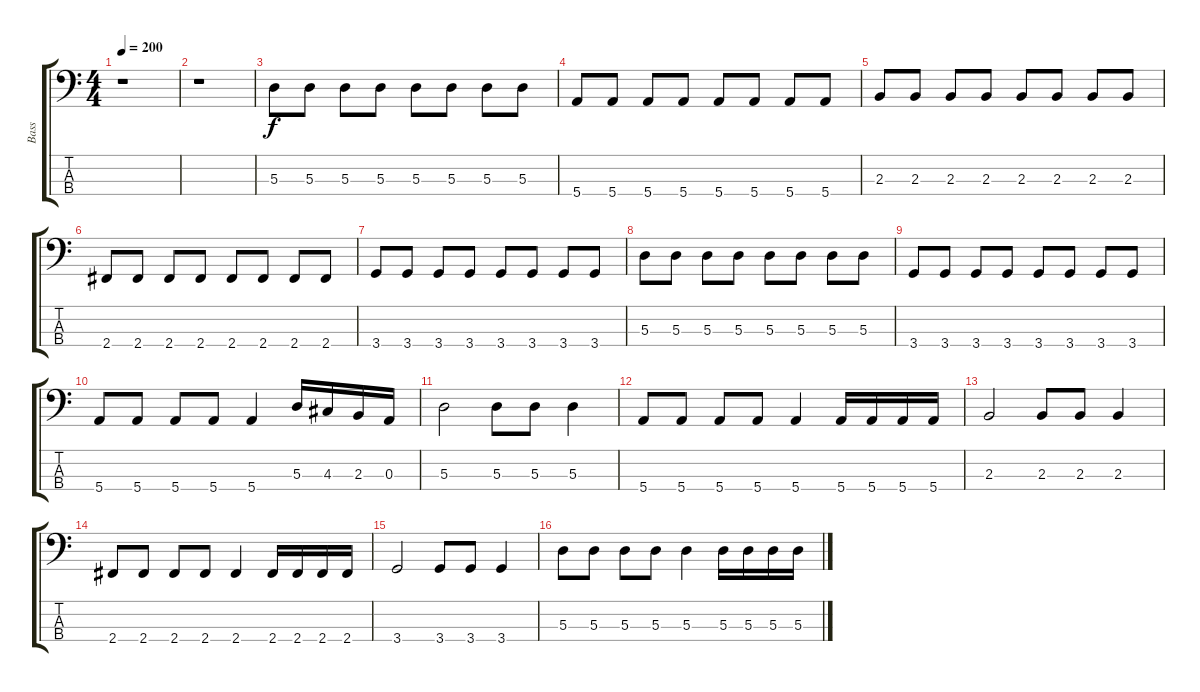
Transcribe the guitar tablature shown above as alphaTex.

\track ("Bass" "Bass") {instrument electricbassfinger}
\staff {score tabs}
\tuning (G2 D2 A1 E1) {hide}
\ts (4 4)
\tempo 200
\clef f4
\ks c
r.1{dy f} |
r.1 |
5.3.8 5.3.8 5.3.8 5.3.8 5.3.8 5.3.8 5.3.8 5.3.8 |
5.4.8 5.4.8 5.4.8 5.4.8 5.4.8 5.4.8 5.4.8 5.4.8 |
2.3.8 2.3.8 2.3.8 2.3.8 2.3.8 2.3.8 2.3.8 2.3.8 |
2.4.8 2.4.8 2.4.8 2.4.8 2.4.8 2.4.8 2.4.8 2.4.8 |
3.4.8 3.4.8 3.4.8 3.4.8 3.4.8 3.4.8 3.4.8 3.4.8 |
5.3.8 5.3.8 5.3.8 5.3.8 5.3.8 5.3.8 5.3.8 5.3.8 |
3.4.8 3.4.8 3.4.8 3.4.8 3.4.8 3.4.8 3.4.8 3.4.8 |
5.4.8 5.4.8 5.4.8 5.4.8 5.4.4 5.3.16 4.3.16 2.3.16 0.3.16 |
5.3.2 5.3.8 5.3.8 5.3.4 |
5.4.8 5.4.8 5.4.8 5.4.8 5.4.4 5.4.16 5.4.16 5.4.16 5.4.16 |
2.3.2 2.3.8 2.3.8 2.3.4 |
2.4.8 2.4.8 2.4.8 2.4.8 2.4.4 2.4.16 2.4.16 2.4.16 2.4.16 |
3.4.2 3.4.8 3.4.8 3.4.4 |
5.3.8 5.3.8 5.3.8 5.3.8 5.3.4 5.3.16 5.3.16 5.3.16 5.3.16
